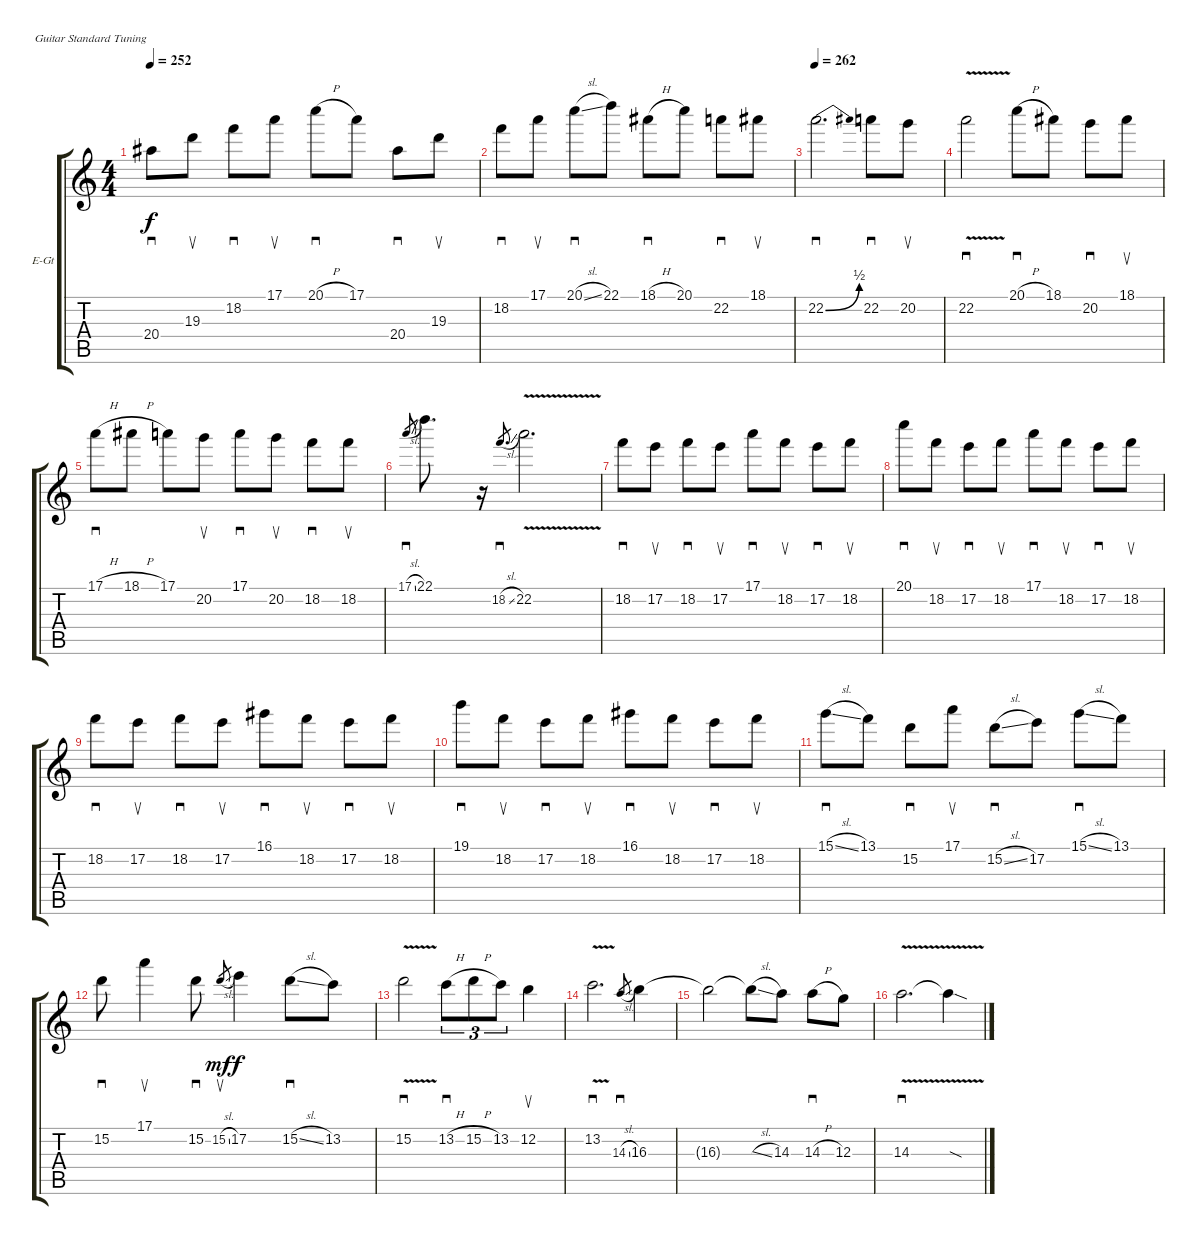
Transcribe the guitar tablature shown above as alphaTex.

\bracketExtendMode groupsimilarinstruments
\firstSystemTrackNameOrientation horizontal
\otherSystemsTrackNameOrientation horizontal
\track ("Lead" "E-Gt") {instrument distortionguitar}
\staff {score tabs}
\tuning (E4 B3 G3 D3 A2 E2)
\ts (4 4)
\tempo 252
\clef g2
\scale
0.448753
\ks c
20.4.8{sd dy f} 19.3.8{su} 18.2.8{sd} 17.1.8{su} 20.1{h}.8{sd} 17.1.8 20.4.8{sd} 19.3.8{su} |
\scale
0.551247 18.2.8{sd} 17.1.8{su} 20.1{sl}.8{sd} 22.1.8 18.1{h}.8{sd} 20.1.8 22.2.8{sd} 18.1.8{su} |
\tempo 262
\scale
0.450549 22.2{be (bend 0 0 14.399999999999999 2)}.2{d sd} 22.2.8{sd} 20.2.8{su} |
\scale
0.549451 22.2{v}.2{sd} 20.1{h}.8{sd} 18.1.8 20.2.8{sd} 18.1.8{su} |
\scale
0.665552 17.1{h}.8{sd} 18.1{h}.8 17.1.8 20.2.8{su} 17.1.8{sd} 20.2.8{su} 18.2.8{sd} 18.2.8{su} |
\scale
0.334448 17.1{sl}.8{sd gr} 22.1.8{d} r.16 18.2{sl}.8{d sd gr} 22.2{v}.2{d} |
\scale
0.5 18.2.8{sd} 17.2.8{su} 18.2.8{sd} 17.2.8{su} 17.1.8{sd} 18.2.8{su} 17.2.8{sd} 18.2.8{su} |
\scale
0.5 20.1.8{sd} 18.2.8{su} 17.2.8{sd} 18.2.8{su} 17.1.8{sd} 18.2.8{su} 17.2.8{sd} 18.2.8{su} |
\scale
0.5 18.2.8{sd} 17.2.8{su} 18.2.8{sd} 17.2.8{su} 16.1.8{sd} 18.2.8{su} 17.2.8{sd} 18.2.8{su} |
\scale
0.5 19.1.8{sd} 18.2.8{su} 17.2.8{sd} 18.2.8{su} 16.1.8{sd} 18.2.8{su} 17.2.8{sd} 18.2.8{su} |
\scale
0.450704 15.1{sl}.8{sd} 13.1.8 15.2.8{sd} 17.1.8{su} 15.2{sl}.8{sd} 17.2.8 15.1{sl}.8{sd} 13.1.8 |
\scale
0.549296 15.2.8{sd} 17.1.4{su} 15.2.8{sd} 15.2{sl}.8{su gr dy mf} 17.2.4{dy f} 15.2{sl}.8{sd} 13.2.8 |
\scale
0.622881 15.2{v}.2{sd} 13.2{h}.8{sd tu (3 2)} 15.2{h}.8{tu (3 2)} 13.2.8{tu (3 2)} 12.2.4{su} |
\scale
0.377119 13.2{v}.2{d sd} 14.3{sl}.8{sd gr} 16.3.4 |
\scale
0.644531 16.3{t}.2 16.3{sl t}.8 14.3.8 14.3{h}.8{sd} 12.3.8 |
\scale
0.355469 14.3{v}.2{d sd} 14.3{sod t}.4
